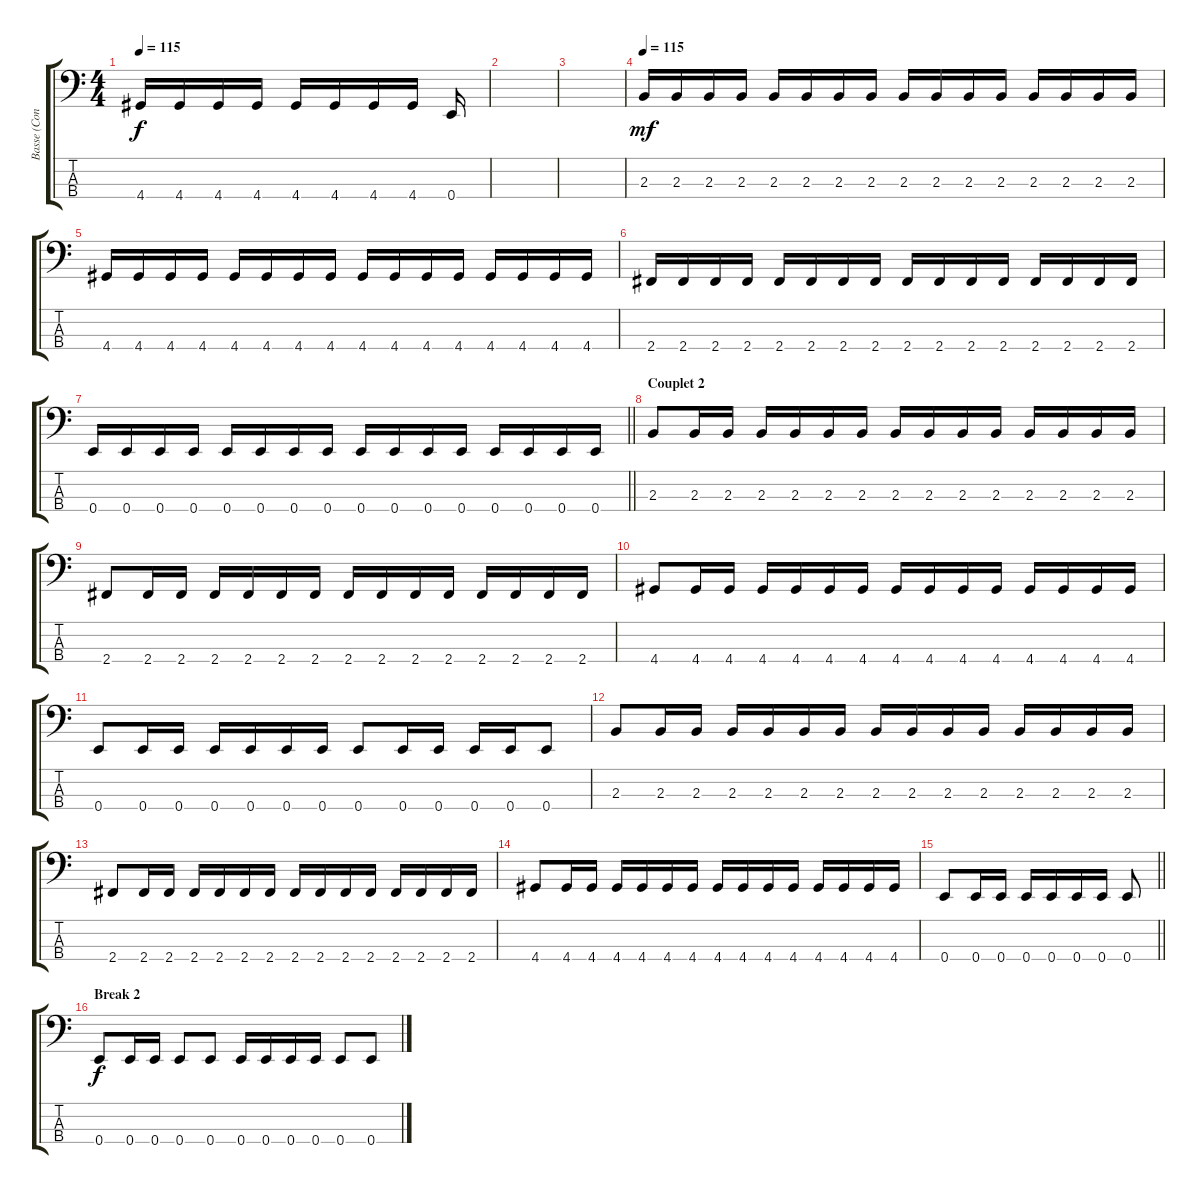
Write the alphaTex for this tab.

\track ("Basse (Cone)" "Basse (Con") {instrument electricbassfinger}
\staff {score tabs}
\tuning (G2 D2 A1 E1) {hide}
\ts (4 4)
\tempo 115
\clef f4
\ks c
4.4.16{dy f} 4.4.16 4.4.16 4.4.16 4.4.16 4.4.16 4.4.16 4.4.16 0.4.16 |
|
|
\tempo 115
2.3.16{dy mf} 2.3.16 2.3.16 2.3.16 2.3.16 2.3.16 2.3.16 2.3.16 2.3.16 2.3.16 2.3.16 2.3.16 2.3.16 2.3.16 2.3.16 2.3.16 |
4.4.16 4.4.16 4.4.16 4.4.16 4.4.16 4.4.16 4.4.16 4.4.16 4.4.16 4.4.16 4.4.16 4.4.16 4.4.16 4.4.16 4.4.16 4.4.16 |
2.4.16 2.4.16 2.4.16 2.4.16 2.4.16 2.4.16 2.4.16 2.4.16 2.4.16 2.4.16 2.4.16 2.4.16 2.4.16 2.4.16 2.4.16 2.4.16 |
\barLineRight lightlight
0.4.16 0.4.16 0.4.16 0.4.16 0.4.16 0.4.16 0.4.16 0.4.16 0.4.16 0.4.16 0.4.16 0.4.16 0.4.16 0.4.16 0.4.16 0.4.16 |
\section ("" "Couplet 2")
2.3.8 2.3.16 2.3.16 2.3.16 2.3.16 2.3.16 2.3.16 2.3.16 2.3.16 2.3.16 2.3.16 2.3.16 2.3.16 2.3.16 2.3.16 |
2.4.8 2.4.16 2.4.16 2.4.16 2.4.16 2.4.16 2.4.16 2.4.16 2.4.16 2.4.16 2.4.16 2.4.16 2.4.16 2.4.16 2.4.16 |
4.4.8 4.4.16 4.4.16 4.4.16 4.4.16 4.4.16 4.4.16 4.4.16 4.4.16 4.4.16 4.4.16 4.4.16 4.4.16 4.4.16 4.4.16 |
0.4.8 0.4.16 0.4.16 0.4.16 0.4.16 0.4.16 0.4.16 0.4.8 0.4.16 0.4.16 0.4.16 0.4.16 0.4.8 |
2.3.8 2.3.16 2.3.16 2.3.16 2.3.16 2.3.16 2.3.16 2.3.16 2.3.16 2.3.16 2.3.16 2.3.16 2.3.16 2.3.16 2.3.16 |
2.4.8 2.4.16 2.4.16 2.4.16 2.4.16 2.4.16 2.4.16 2.4.16 2.4.16 2.4.16 2.4.16 2.4.16 2.4.16 2.4.16 2.4.16 |
4.4.8 4.4.16 4.4.16 4.4.16 4.4.16 4.4.16 4.4.16 4.4.16 4.4.16 4.4.16 4.4.16 4.4.16 4.4.16 4.4.16 4.4.16 |
\barLineRight lightlight
0.4.8 0.4.16 0.4.16 0.4.16 0.4.16 0.4.16 0.4.16 0.4.8 |
\section ("" "Break 2")
0.4.8{dy f} 0.4.16 0.4.16 0.4.8 0.4.8 0.4.16 0.4.16 0.4.16 0.4.16 0.4.8 0.4.8
